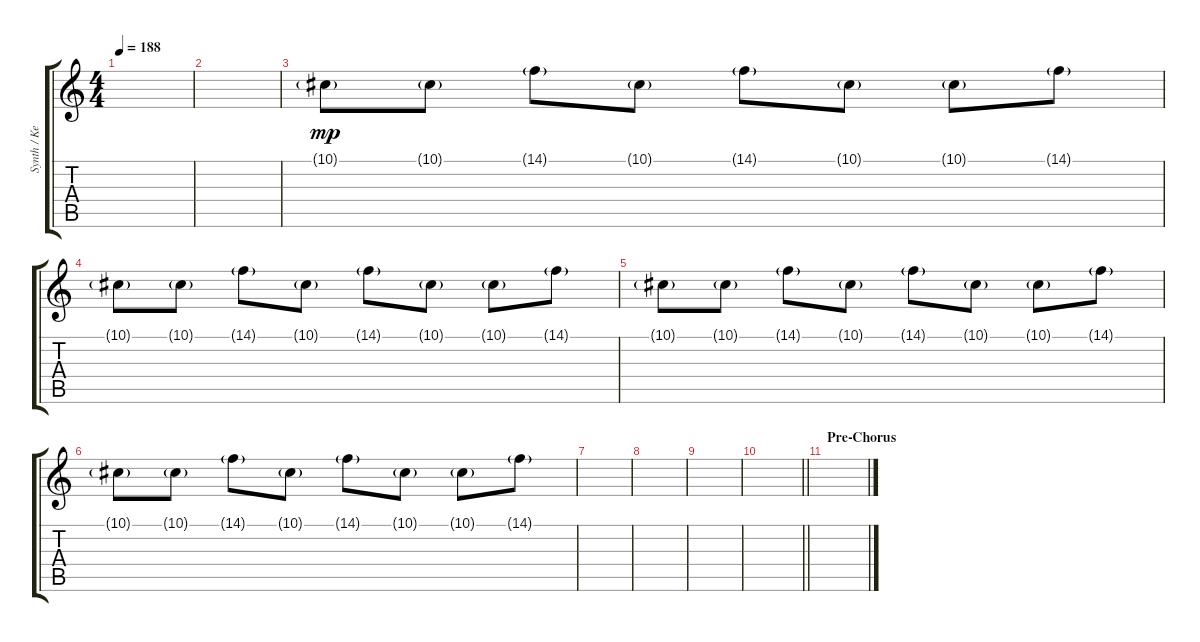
\track ("Synth / Keyboard I" "Synth / Ke") {instrument lead1square}
\staff {score tabs}
\tuning (Eb4 Bb3 Gb3 Db3 Ab2 Db2) {hide}
\ts (4 4)
\tempo 188
\clef g2
\ks c
|
|
10.1{g}.8{dy mp balance 16} 10.1{g}.8 14.1{g}.8 10.1{g}.8 14.1{g}.8 10.1{g}.8 10.1{g}.8 14.1{g}.8 |
10.1{g}.8 10.1{g}.8 14.1{g}.8 10.1{g}.8 14.1{g}.8 10.1{g}.8 10.1{g}.8 14.1{g}.8 |
10.1{g}.8 10.1{g}.8 14.1{g}.8 10.1{g}.8 14.1{g}.8 10.1{g}.8 10.1{g}.8 14.1{g}.8 |
10.1{g}.8 10.1{g}.8 14.1{g}.8 10.1{g}.8 14.1{g}.8 10.1{g}.8 10.1{g}.8 14.1{g}.8 |
|
|
|
\barLineRight lightlight
|
\section ("" "Pre-Chorus")
